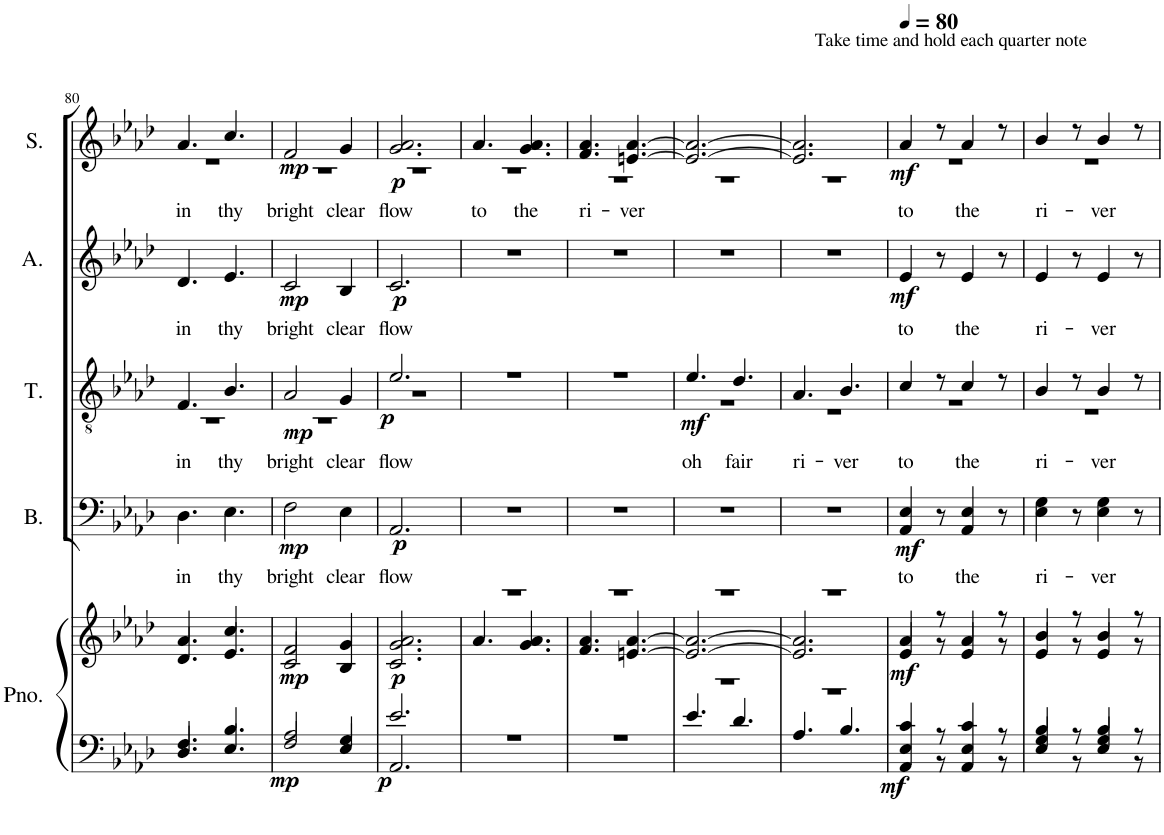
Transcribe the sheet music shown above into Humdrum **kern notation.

**kern	**kern	**dynam	**kern	**text	**dynam	**kern	**text	**dynam	**kern	**text	**dynam	**kern	**text	**dynam
*part5	*part5	*part5	*part4	*part4	*part4	*part3	*part3	*part3	*part2	*part2	*part2	*part1	*part1	*part1
*staff6	*staff5	*staff5/6	*staff4	*staff4	*staff4	*staff3	*staff3	*staff3	*staff2	*staff2	*staff2	*staff1	*staff1	*staff1
*I"Piano	*	*	*I"Bass	*	*	*I"Tenor	*	*	*I"Alto	*	*	*I"Soprano	*	*
*I'Pno.	*	*	*I'B.	*	*	*I'T.	*	*	*I'A.	*	*	*I'S.	*	*
!!LO:PB:g=z
*clefF4	*clefG2	*	*clefF4	*	*	*clefGv2	*	*	*clefG2	*	*	*clefG2	*	*
*k[b-e-a-d-]	*k[b-e-a-d-]	*	*k[b-e-a-d-]	*	*	*k[b-e-a-d-]	*	*	*k[b-e-a-d-]	*	*	*k[b-e-a-d-]	*	*
*M6/8	*M6/8	*	*M6/8	*	*	*M6/8	*	*	*M6/8	*	*	*M6/8	*	*
=80	=80	=80	=80	=80	=80	=80	=80	=80	=80	=80	=80	=80	=80	=80
*^	*^	*	*	*	*	*	*	*	*	*	*	*	*	*
!	!	!	!	!	!	!LO:LY:b	!	!	!LO:LY:b	!	!	!LO:LY:b	!	!	!LO:LY:b	!
*	*	*	*	*	*	*	*	*^	*	*	*	*	*	*^	*	*
4.D-/	4.F/	4.d-/	4.a-/	.	4.D-\	in	.	4.F/	2.r	in	.	4.d-/	in	.	4.a-/	2.r	in	.
!	!	!	!	!	!	!LO:LY:b	!	!	!	!LO:LY:b	!	!	!LO:LY:b	!	!	!	!LO:LY:b	!
4.E-/	4.B-/	4.e-/	4.cc/	.	4.E-\	thy	.	4.B-/	.	thy	.	4.e-/	thy	.	4.cc/	.	thy	.
=81	=81	=81	=81	=81	=81	=81	=81	=81	=81	=81	=81	=81	=81	=81	=81	=81	=81	=81
!	!	!	!	!LO:DY:b=2	!	!LO:LY:b	!	!	!	!LO:LY:b	!	!	!LO:LY:b	!	!	!	!LO:LY:b	!
!	!	!	!	!LO:DY:n=1:b	!	!	!LO:DY:b	!	!	!	!LO:DY:b	!	!	!LO:DY:b	!	!	!	!LO:DY:b
2F/	2A-/	2c/	2f/	mp mp	2F\	bright	mp	2A-/	2.r	bright	mp	2c/	bright	mp	2f/	2.r	bright	mp
!	!	!	!	!	!	!LO:LY:b	!	!	!	!LO:LY:b	!	!	!LO:LY:b	!	!	!	!LO:LY:b	!
4E-/	4G/	4B-/	4g/	.	4E-\	clear	.	4G/	.	clear	.	4B-/	clear	.	4g/	.	clear	.
=82	=82	=82	=82	=82	=82	=82	=82	=82	=82	=82	=82	=82	=82	=82	=82	=82	=82	=82
!	!	!	!	!LO:DY:b=2	!	!LO:LY:b	!	!	!	!LO:LY:b	!	!	!LO:LY:b	!	!	!	!LO:LY:b	!
!	!	!	!	!LO:DY:n=1:b	!	!	!LO:DY:b	!	!	!	!LO:DY:b	!	!	!LO:DY:b	!	!	!	!LO:DY:b
2.AA-/	2.e-/	2.c/	2.g/ 2.a-/	p p	2.AA-/	flow	p	2.e-/	2.r	flow	p	2.c/	flow	p	2.g/ 2.a-/	2.r	flow	p
=83	=83	=83	=83	=83	=83	=83	=83	=83	=83	=83	=83	=83	=83	=83	=83	=83	=83	=83
!	!	!	!	!	!	!	!	!	!	!	!	!	!	!	!	!	!LO:LY:b	!
2.r	2.r	2.r	4.a-/	.	2.r	.	.	2.r	2.r	.	.	2.r	.	.	4.a-/	2.r	to	.
!	!	!	!	!	!	!	!	!	!	!	!	!	!	!	!	!	!LO:LY:b	!
.	.	.	4.g/ 4.a-/	.	.	.	.	.	.	.	.	.	.	.	4.g/ 4.a-/	.	the	.
=84	=84	=84	=84	=84	=84	=84	=84	=84	=84	=84	=84	=84	=84	=84	=84	=84	=84	=84
!	!	!	!	!	!	!	!	!	!	!	!	!	!	!	!	!	!LO:LY:b	!
2.r	2.r	2.r	4.f/ 4.a-/	.	2.r	.	.	2.r	2.r	.	.	2.r	.	.	4.f/ 4.a-/	2.r	ri-	.
!	!	!	!	!	!	!	!	!	!	!	!	!	!	!	!	!	!LO:LY:b	!
.	.	.	[4.en/ [4.a-/	.	.	.	.	.	.	.	.	.	.	.	[4.en/ [4.a-/	.	-ver	.
=85	=85	=85	=85	=85	=85	=85	=85	=85	=85	=85	=85	=85	=85	=85	=85	=85	=85	=85
!	!	!	!	!	!	!	!	!	!	!LO:LY:b	!LO:DY:b	!	!	!	!	!	!	!
2.r	4.e-/	2.r	2.e/_ 2.a-/_	.	2.r	.	.	4.e-/	2.r	oh	mf	2.r	.	.	2.e/_ 2.a-/_	2.r	.	.
!	!	!	!	!	!	!	!	!	!	!LO:LY:b	!	!	!	!	!	!	!	!
.	4.d-/	.	.	.	.	.	.	4.d-/	.	fair	.	.	.	.	.	.	.	.
=86	=86	=86	=86	=86	=86	=86	=86	=86	=86	=86	=86	=86	=86	=86	=86	=86	=86	=86
!	!	!	!	!	!	!	!	!	!	!LO:LY:b	!	!	!	!	!	!	!	!
2.r	4.A-/	2.r	2.e/] 2.a-/]	.	2.r	.	.	4.A-/	2.r	ri-	.	2.r	.	.	2.e/] 2.a-/]	2.r	.	.
!	!	!	!	!	!	!	!	!	!	!LO:LY:b	!	!	!	!	!	!	!	!
.	4.B-/	.	.	.	.	.	.	4.B-/	.	-ver	.	.	.	.	.	.	.	.
=87	=87	=87	=87	=87	=87	=87	=87	=87	=87	=87	=87	=87	=87	=87	=87	=87	=87	=87
*	*	*	*	*	*	*	*	*	*	*	*	*	*	*	*MM80	*	*	*
!	!	!	!	!	!	!	!	!	!	!	!	!	!	!	!LO:TX:a:t=Take time and hold each quarter note	!	!	!
!	!	!	!	!LO:DY:b=2	!	!LO:LY:b	!	!	!	!LO:LY:b	!	!	!LO:LY:b	!	!	!	!LO:LY:b	!
!	!	!	!	!LO:DY:n=1:b	!	!	!LO:DY:b	!	!	!	!	!	!	!LO:DY:b	!	!	!	!LO:DY:b
4AA-/ 4E-/	4c/	4e-/	4a-/	mf mf	4AA-/ 4E-/	to	mf	4c/	2.r	to	.	4e-/	to	mf	4a-/	2.r	to	mf
8r	8r	8r	8r	.	8r	.	.	8r	.	.	.	8r	.	.	8r	.	.	.
!	!	!	!	!	!	!LO:LY:b	!	!	!	!LO:LY:b	!	!	!LO:LY:b	!	!	!	!LO:LY:b	!
4AA-/ 4E-/	4c/	4e-/	4a-/	.	4AA-/ 4E-/	the	.	4c/	.	the	.	4e-/	the	.	4a-/	.	the	.
8r	8r	8r	8r	.	8r	.	.	8r	.	.	.	8r	.	.	8r	.	.	.
=88	=88	=88	=88	=88	=88	=88	=88	=88	=88	=88	=88	=88	=88	=88	=88	=88	=88	=88
!	!	!	!	!	!	!LO:LY:b	!	!	!	!LO:LY:b	!	!	!LO:LY:b	!	!	!	!LO:LY:b	!
4E-/ 4G/	4B-/	4e-/	4b-/	.	4E-\ 4G\	ri-	.	4B-/	2.r	ri-	.	4e-/	ri-	.	4b-/	2.r	ri-	.
8r	8r	8r	8r	.	8r	.	.	8r	.	.	.	8r	.	.	8r	.	.	.
!	!	!	!	!	!	!LO:LY:b	!	!	!	!LO:LY:b	!	!	!LO:LY:b	!	!	!	!LO:LY:b	!
4E-/ 4G/	4B-/	4e-/	4b-/	.	4E-\ 4G\	-ver	.	4B-/	.	-ver	.	4e-/	-ver	.	4b-/	.	-ver	.
8r	8r	8r	8r	.	8r	.	.	8r	.	.	.	8r	.	.	8r	.	.	.
*v	*v	*	*	*	*	*	*	*v	*v	*	*	*	*	*	*v	*v	*	*
*	*v	*v	*	*	*	*	*	*	*	*	*	*	*	*	*
=	=	=	=	=	=	=	=	=	=	=	=	=	=	=
*-	*-	*-	*-	*-	*-	*-	*-	*-	*-	*-	*-	*-	*-	*-
